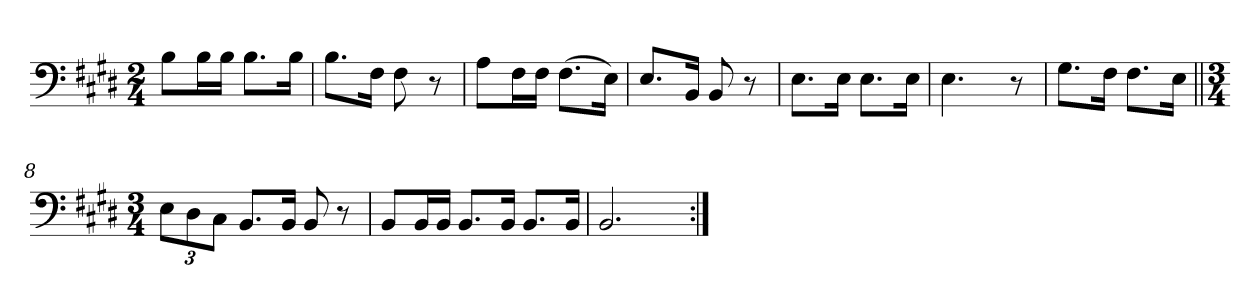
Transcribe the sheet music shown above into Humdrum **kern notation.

**kern
*part1
*staff1
*clefF4
*k[f#c#g#d#]
*M2/4
=1
8B\L
16B\L
16B\JJ
8.B\L
16B\Jk
=2
8.B\L
16F#\Jk
8F#\
8r
=3
8A\L
16F#\L
16F#\JJ
(8.F#\L
16E\Jk)
=4
8.E/L
16BB/Jk
8BB/
8r
=5
8.E\L
16E\Jk
8.E\L
16E\Jk
=6
4.E\
8r
=7
8.G#\L
16F#\Jk
8.F#\L
16E\Jk
=8||
*M3/4
12E\L
12D#\
12C#\J
8.BB/L
16BB/Jk
8BB/
8r
=9
8BB/L
16BB/L
16BB/JJ
8.BB/L
16BB/Jk
8.BB/L
16BB/Jk
=10
2.BB/
=:|!
*-
